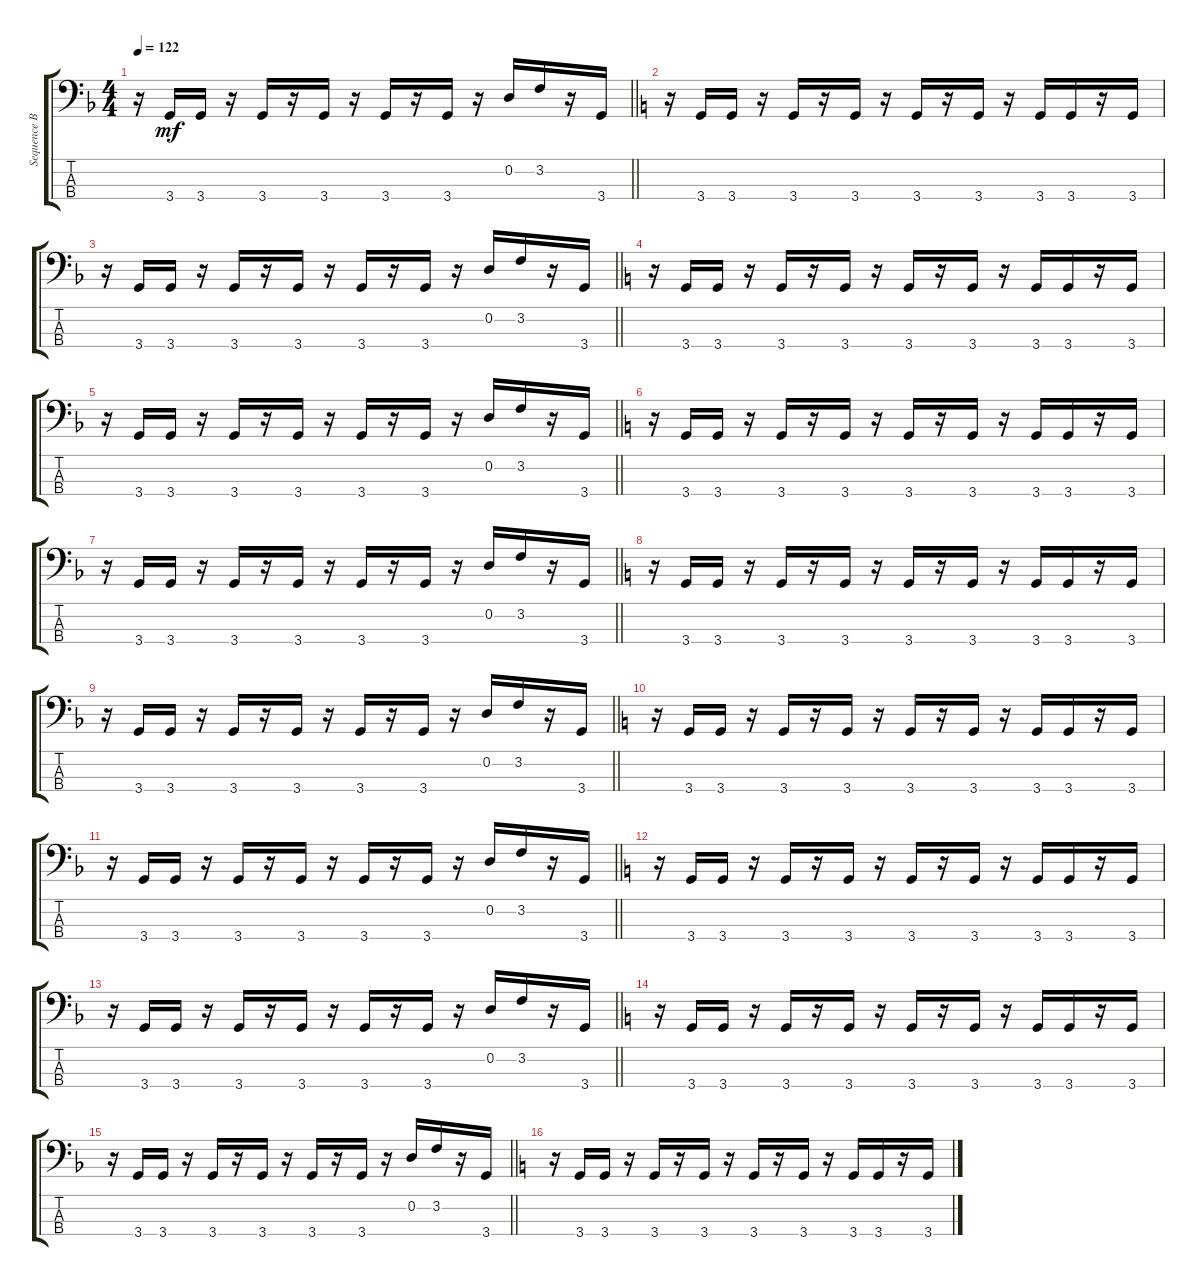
\track ("Sequence Bass (Gillian Gilbert)" "Sequence B") {instrument electricbassfinger}
\staff {score tabs}
\tuning (G2 D2 A1 E1) {hide}
\ts (4 4)
\tempo 122
\clef f4
\barLineRight lightlight
\ks f
r.16{dy mf} 3.4.16 3.4.16 r.16 3.4.16 r.16 3.4.16 r.16 3.4.16 r.16 3.4.16 r.16 0.2.16 3.2.16 r.16 3.4.16 |
\ks c
r.16 3.4.16 3.4.16 r.16 3.4.16 r.16 3.4.16 r.16 3.4.16 r.16 3.4.16 r.16 3.4.16 3.4.16 r.16 3.4.16 |
\barLineRight lightlight
\ks f
r.16 3.4.16 3.4.16 r.16 3.4.16 r.16 3.4.16 r.16 3.4.16 r.16 3.4.16 r.16 0.2.16 3.2.16 r.16 3.4.16 |
\ks c
r.16 3.4.16 3.4.16 r.16 3.4.16 r.16 3.4.16 r.16 3.4.16 r.16 3.4.16 r.16 3.4.16 3.4.16 r.16 3.4.16 |
\barLineRight lightlight
\ks f
r.16 3.4.16 3.4.16 r.16 3.4.16 r.16 3.4.16 r.16 3.4.16 r.16 3.4.16 r.16 0.2.16 3.2.16 r.16 3.4.16 |
\ks c
r.16 3.4.16 3.4.16 r.16 3.4.16 r.16 3.4.16 r.16 3.4.16 r.16 3.4.16 r.16 3.4.16 3.4.16 r.16 3.4.16 |
\barLineRight lightlight
\ks f
r.16 3.4.16 3.4.16 r.16 3.4.16 r.16 3.4.16 r.16 3.4.16 r.16 3.4.16 r.16 0.2.16 3.2.16 r.16 3.4.16 |
\ks c
r.16 3.4.16 3.4.16 r.16 3.4.16 r.16 3.4.16 r.16 3.4.16 r.16 3.4.16 r.16 3.4.16 3.4.16 r.16 3.4.16 |
\barLineRight lightlight
\ks f
r.16 3.4.16 3.4.16 r.16 3.4.16 r.16 3.4.16 r.16 3.4.16 r.16 3.4.16 r.16 0.2.16 3.2.16 r.16 3.4.16 |
\ks c
r.16 3.4.16 3.4.16 r.16 3.4.16 r.16 3.4.16 r.16 3.4.16 r.16 3.4.16 r.16 3.4.16 3.4.16 r.16 3.4.16 |
\barLineRight lightlight
\ks f
r.16 3.4.16 3.4.16 r.16 3.4.16 r.16 3.4.16 r.16 3.4.16 r.16 3.4.16 r.16 0.2.16 3.2.16 r.16 3.4.16 |
\ks c
r.16 3.4.16 3.4.16 r.16 3.4.16 r.16 3.4.16 r.16 3.4.16 r.16 3.4.16 r.16 3.4.16 3.4.16 r.16 3.4.16 |
\barLineRight lightlight
\ks f
r.16 3.4.16 3.4.16 r.16 3.4.16 r.16 3.4.16 r.16 3.4.16 r.16 3.4.16 r.16 0.2.16 3.2.16 r.16 3.4.16 |
\ks c
r.16 3.4.16 3.4.16 r.16 3.4.16 r.16 3.4.16 r.16 3.4.16 r.16 3.4.16 r.16 3.4.16 3.4.16 r.16 3.4.16 |
\barLineRight lightlight
\ks f
r.16 3.4.16 3.4.16 r.16 3.4.16 r.16 3.4.16 r.16 3.4.16 r.16 3.4.16 r.16 0.2.16 3.2.16 r.16 3.4.16 |
\ks c
r.16 3.4.16 3.4.16 r.16 3.4.16 r.16 3.4.16 r.16 3.4.16 r.16 3.4.16 r.16 3.4.16 3.4.16 r.16 3.4.16
